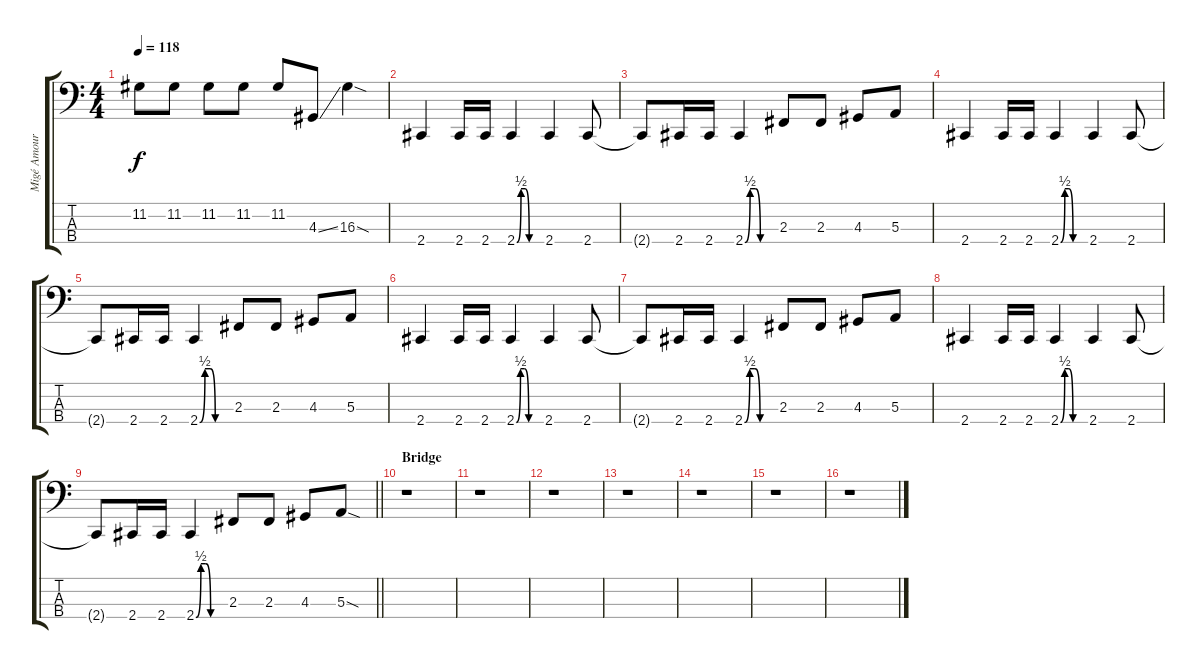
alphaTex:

\track ("Migé Amour (Bass)" "Migé Amour") {instrument electricbassfinger}
\staff {score tabs}
\tuning (D2 A1 E1 B0) {hide}
\ts (4 4)
\tempo 118
\clef f4
\ks c
11.2.8{dy f} 11.2.8 11.2.8 11.2.8 11.2.8 4.3{ss}.8 16.3{sod}.4 |
2.4.4 2.4.16 2.4.16 2.4{be (custom 0 0 10 2 20 2 30 0 60 0)}.4 2.4.4 2.4.8 |
2.4{t}.8 2.4.16 2.4.16 2.4{be (custom 0 0 10 2 20 2 30 0 60 0)}.4 2.3.8 2.3.8 4.3.8 5.3.8 |
2.4.4 2.4.16 2.4.16 2.4{be (custom 0 0 10 2 20 2 30 0 60 0)}.4 2.4.4 2.4.8 |
2.4{t}.8 2.4.16 2.4.16 2.4{be (custom 0 0 10 2 20 2 30 0 60 0)}.4 2.3.8 2.3.8 4.3.8 5.3.8 |
2.4.4 2.4.16 2.4.16 2.4{be (custom 0 0 10 2 20 2 30 0 60 0)}.4 2.4.4 2.4.8 |
2.4{t}.8 2.4.16 2.4.16 2.4{be (custom 0 0 10 2 20 2 30 0 60 0)}.4 2.3.8 2.3.8 4.3.8 5.3.8 |
2.4.4 2.4.16 2.4.16 2.4{be (custom 0 0 10 2 20 2 30 0 60 0)}.4 2.4.4 2.4.8 |
\barLineRight lightlight
2.4{t}.8 2.4.16 2.4.16 2.4{be (custom 0 0 10 2 20 2 30 0 60 0)}.4 2.3.8 2.3.8 4.3.8 5.3{sod}.8 |
\section ("" "Bridge")
r.1 |
r.1 |
r.1 |
r.1 |
r.1 |
r.1 |
r.1
